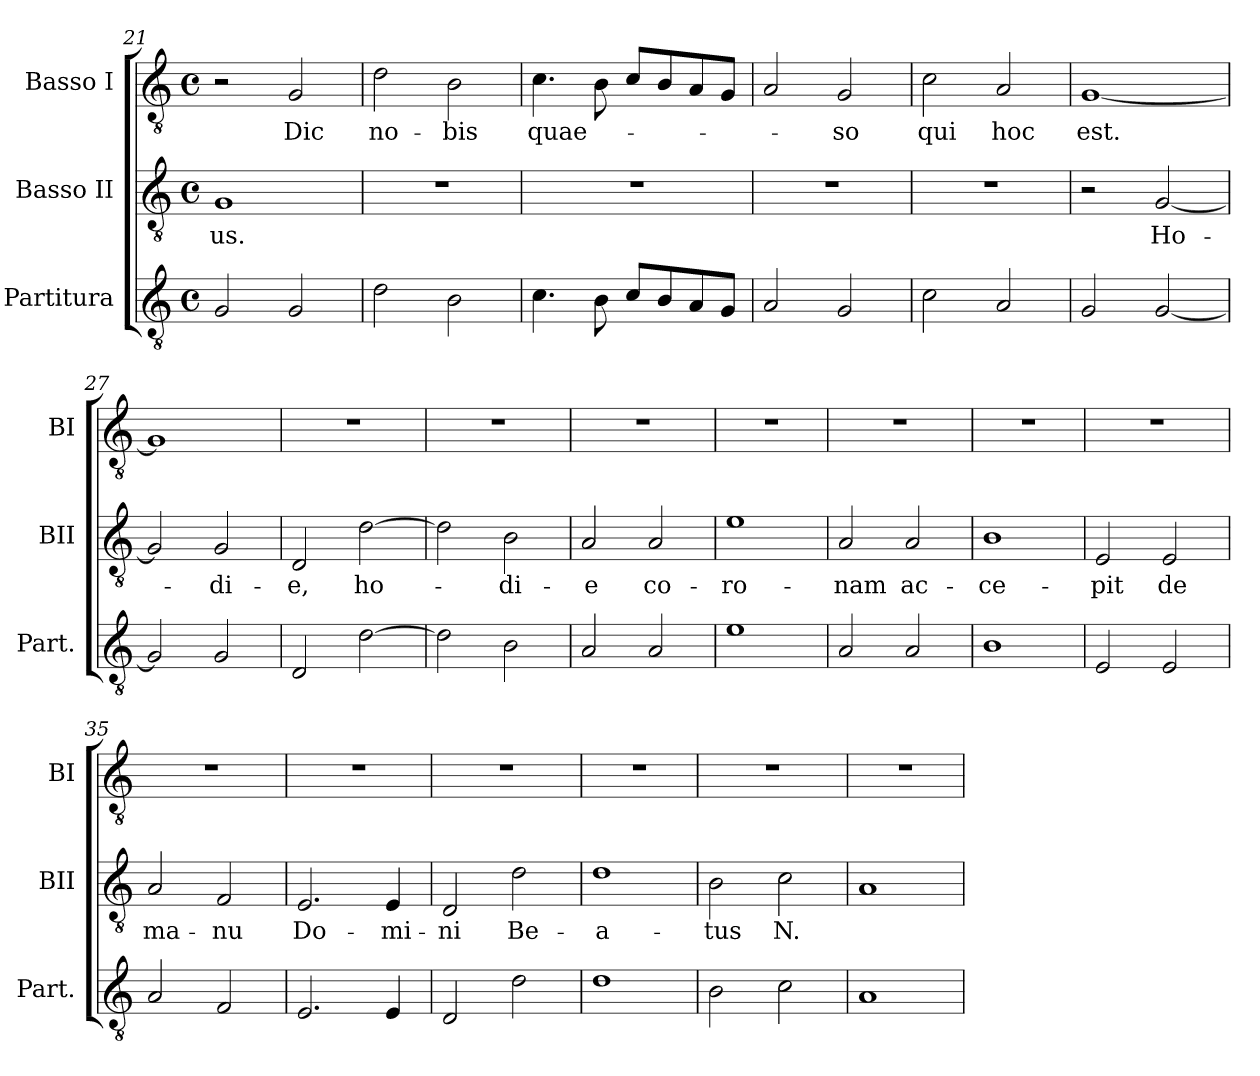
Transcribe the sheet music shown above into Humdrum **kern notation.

**kern	**kern	**text	**kern	**text
*part3	*part2	*part2	*part1	*part1
*staff3	*staff2	*staff2	*staff1	*staff1
*I"Partitura	*I"Basso II	*	*I"Basso I	*
*I'Part.	*I'BII	*	*I'BI	*
*clefGv2	*clefGv2	*	*clefGv2	*
*k[]	*k[]	*	*k[]	*
*M4/4	*M4/4	*	*M4/4	*
*met(c)	*met(c)	*	*met(c)	*
=21	=21	=21	=21	=21
2G/	1G	-us.	2r	.
2G/	.	.	2G/	Dic
=22	=22	=22	=22	=22
2d\	1r	.	2d\	no-
2B\	.	.	2B\	-bis
=23	=23	=23	=23	=23
4.c\	1r	.	4.c\	quae-
8B\	.	.	8B\	.
8c/L	.	.	8c/L	.
8B/	.	.	8B/	.
8A/	.	.	8A/	.
8G/J	.	.	8G/J	.
=24	=24	=24	=24	=24
2A/	1r	.	2A/	.
2G/	.	.	2G/	-so
=25	=25	=25	=25	=25
2c\	1r	.	2c\	qui
2A/	.	.	2A/	hoc
=26	=26	=26	=26	=26
2G/	2r	.	[1G	est.
[2G/	[2G/	Ho-	.	.
=27	=27	=27	=27	=27
2G/]	2G/]	.	1G]	.
2G/	2G/	-di-	.	.
=28	=28	=28	=28	=28
2D/	2D/	-e,	1r	.
[2d\	[2d\	ho-	.	.
=29	=29	=29	=29	=29
2d\]	2d\]	.	1r	.
2B\	2B\	-di-	.	.
=30	=30	=30	=30	=30
2A/	2A/	-e	1r	.
2A/	2A/	co-	.	.
=31	=31	=31	=31	=31
1e	1e	-ro-	1r	.
=32	=32	=32	=32	=32
2A/	2A/	-nam	1r	.
2A/	2A/	ac-	.	.
=33	=33	=33	=33	=33
1B	1B	-ce-	1r	.
=34	=34	=34	=34	=34
2E/	2E/	-pit	1r	.
2E/	2E/	de	.	.
=35	=35	=35	=35	=35
2A/	2A/	ma-	1r	.
2F/	2F/	-nu	.	.
=36	=36	=36	=36	=36
2.E/	2.E/	Do-	1r	.
4E/	4E/	-mi-	.	.
=37	=37	=37	=37	=37
2D/	2D/	-ni	1r	.
2d\	2d\	Be-	.	.
=38	=38	=38	=38	=38
1d	1d	-a-	1r	.
=39	=39	=39	=39	=39
2B\	2B\	-tus	1r	.
2c\	2c\	N.	.	.
=40	=40	=40	=40	=40
1A	1A	.	1r	.
=	=	=	=	=
*-	*-	*-	*-	*-
